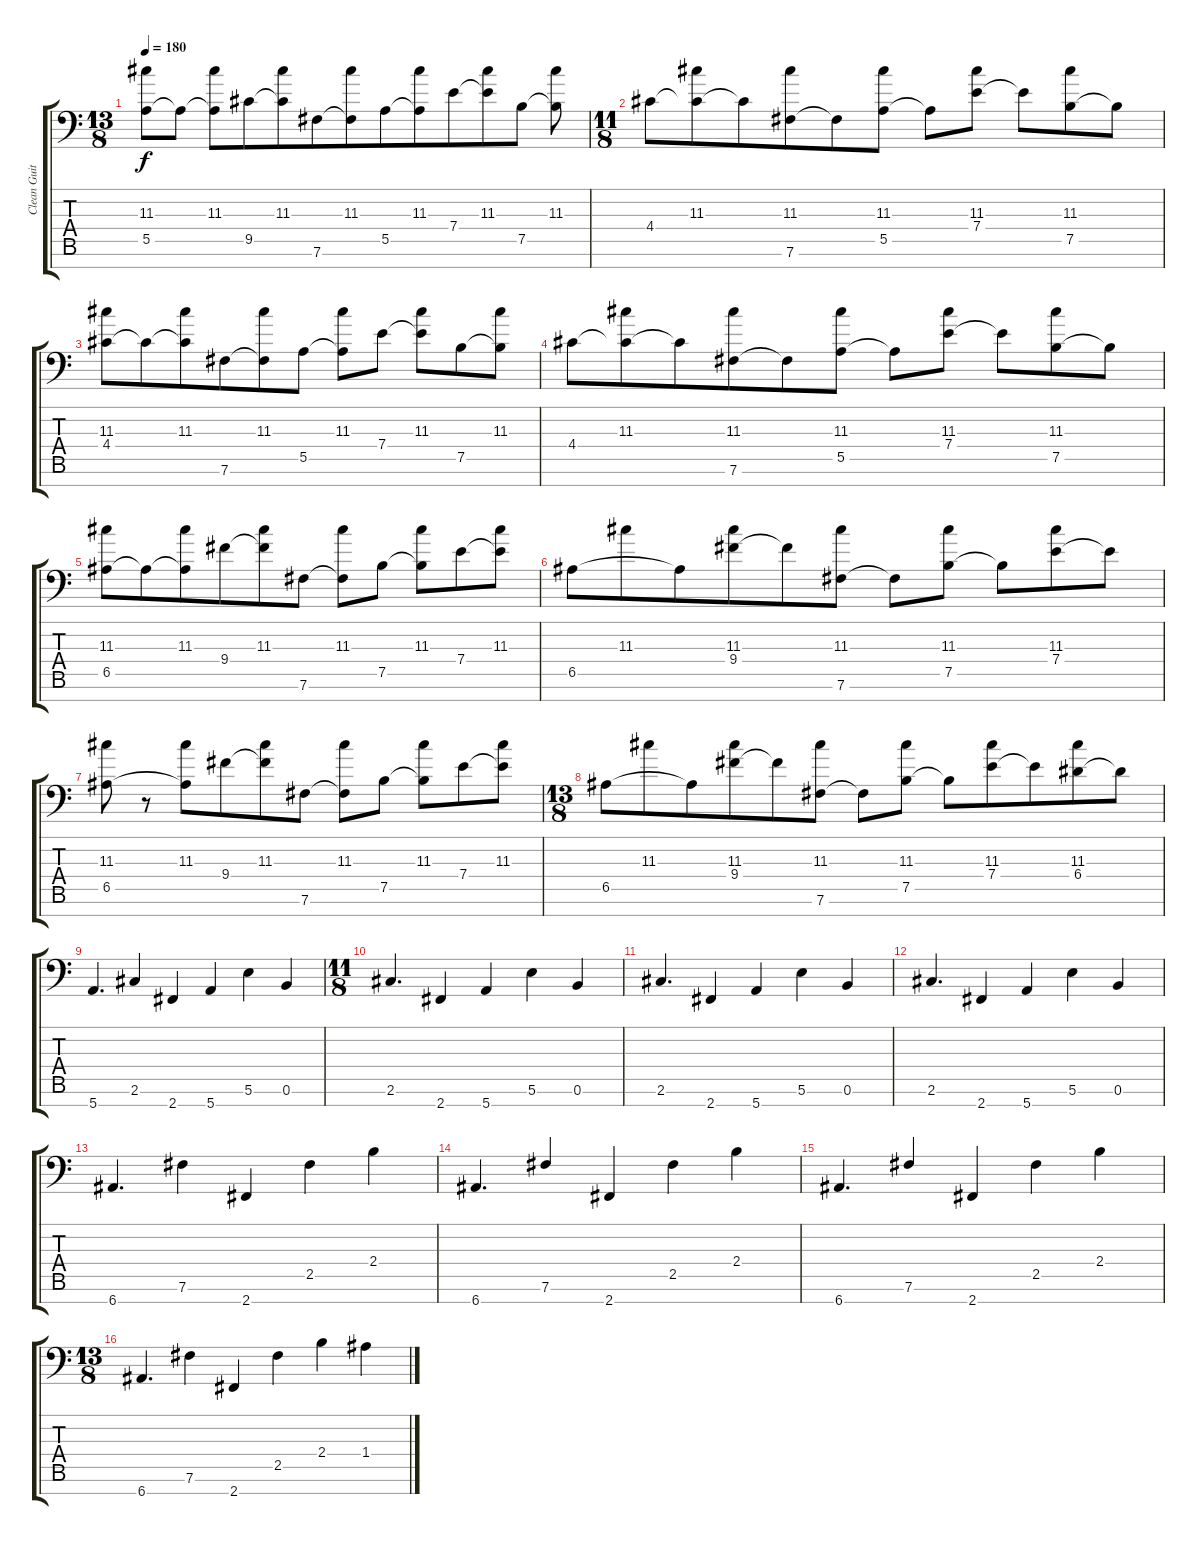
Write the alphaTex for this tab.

\track ("Clean Guitar 2" "Clean Guit") {instrument electricguitarjazz}
\staff {score tabs}
\tuning (B3 G3 D3 A2 E2 B1 E1) {hide}
\ts (13 8)
\tempo 180
\clef f4
\ks c
(11.3 5.5).8{dy f} 5.5{t}.8 (11.3 5.5{t}).8 9.5.8{beam merge} (11.3 9.5{t}).8 7.6.8{beam merge} (11.3 7.6{t}).8 5.5.8{beam merge} (11.3 5.5{t}).8{beam merge} 7.4.8{beam merge} (11.3 7.4{t}).8{beam merge} 7.5.8 (11.3 7.5{t}).8 |
\ts (11 8)
4.4.8 (11.3 4.4{t}).8{beam merge} 4.4{t}.8 (11.3 7.6).8{beam merge} 7.6{t}.8 (11.3 5.5).8 5.5{t}.8{beam merge} (11.3 7.4).8 7.4{t}.8{beam merge} (11.3 7.5).8{beam merge} 7.5{t}.8 |
(11.3 4.4).8 4.4{t}.8{beam merge} (11.3 4.4{t}).8 7.6.8{beam merge} (11.3 7.6{t}).8 5.5.8 (11.3 5.5{t}).8{beam merge} 7.4.8 (11.3 7.4{t}).8{beam merge} 7.5.8{beam merge} (11.3 7.5{t}).8 |
4.4.8 (11.3 4.4{t}).8{beam merge} 4.4{t}.8 (11.3 7.6).8{beam merge} 7.6{t}.8 (11.3 5.5).8 5.5{t}.8{beam merge} (11.3 7.4).8 7.4{t}.8{beam merge} (11.3 7.5).8{beam merge} 7.5{t}.8 |
(11.3 6.5).8 6.5{t}.8{beam merge} (11.3 6.5{t}).8 9.4.8{beam merge} (11.3 9.4{t}).8 7.6.8 (11.3 7.6{t}).8{beam merge} 7.5.8 (11.3 7.5{t}).8{beam merge} 7.4.8{beam merge} (11.3 7.4{t}).8 |
6.5.8 11.3.8{beam merge} 6.5{t}.8 (11.3 9.4).8{beam merge} 9.4{t}.8 (11.3 7.6).8 7.6{t}.8{beam merge} (11.3 7.5).8 7.5{t}.8{beam merge} (11.3 7.4).8{beam merge} 7.4{t}.8 |
(11.3 6.5).8 r.8{beam merge} (11.3 6.5{t}).8 9.4.8{beam merge} (11.3 9.4{t}).8 7.6.8 (11.3 7.6{t}).8{beam merge} 7.5.8 (11.3 7.5{t}).8{beam merge} 7.4.8{beam merge} (11.3 7.4{t}).8 |
\ts (13 8)
6.5.8 11.3.8{beam merge} 6.5{t}.8 (11.3 9.4).8{beam merge} 9.4{t}.8 (11.3 7.6).8 7.6{t}.8{beam merge} (11.3 7.5).8 7.5{t}.8{beam merge} (11.3 7.4).8{beam merge} 7.4{t}.8 (11.3 6.4).8{beam merge} 6.4{t}.8 |
5.7.4{d instrument distortionguitar beam merge} 2.6.4 2.7.4{beam merge} 5.7.4 5.6.4 0.6.4 |
\ts (11 8)
2.6.4{d} 2.7.4 5.7.4 5.6.4 0.6.4 |
2.6.4{d} 2.7.4 5.7.4 5.6.4 0.6.4 |
2.6.4{d} 2.7.4 5.7.4 5.6.4 0.6.4 |
6.7.4{d} 7.6.4 2.7.4 2.5.4{beam merge} 2.4.4 |
6.7.4{d} 7.6.4{beam merge} 2.7.4 2.5.4 2.4.4 |
6.7.4{d} 7.6.4{beam merge} 2.7.4 2.5.4 2.4.4 |
\ts (13 8)
6.7.4{d} 7.6.4 2.7.4 2.5.4 2.4.4 1.4.4
